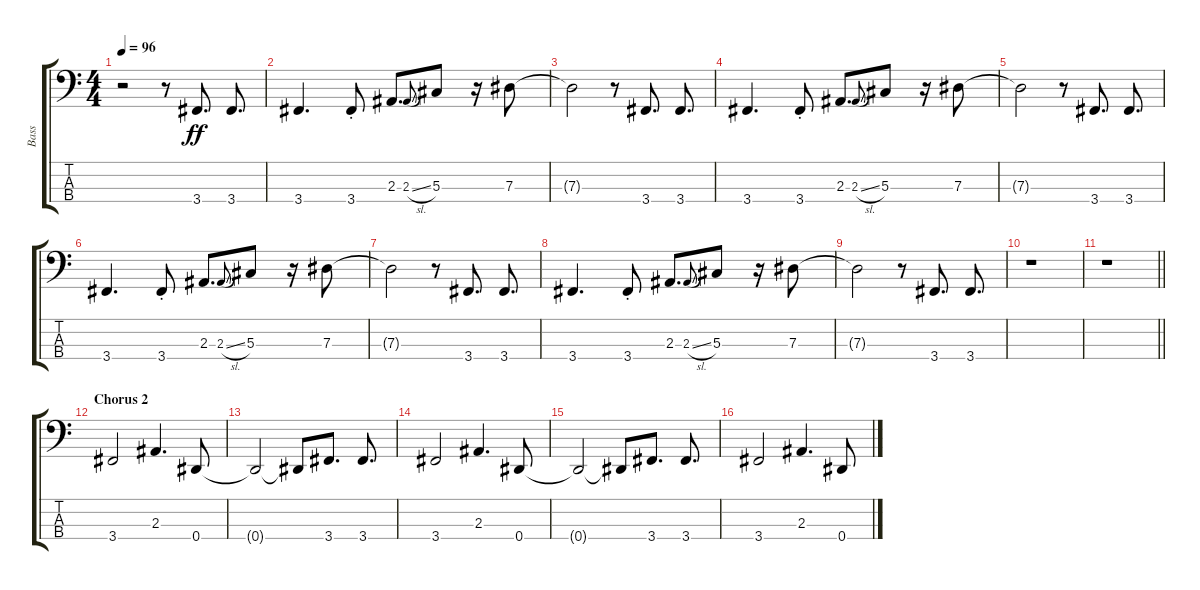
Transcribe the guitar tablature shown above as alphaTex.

\track ("Bass" "Bass") {instrument electricbassfinger}
\staff {score tabs}
\tuning (Gb2 Db2 Ab1 Eb1) {hide}
\ts (4 4)
\tempo 96
\clef f4
\ks c
r.2{dy ff} r.8 3.4.8{d} 3.4.8{d} |
3.4.4{d} 3.4{st}.8 2.3.8{d} 2.3{sl}.8{gr onbeat} 5.3.8 r.16 7.3.8 |
7.3{t}.2 r.8 3.4.8{d} 3.4.8{d} |
3.4.4{d} 3.4{st}.8 2.3.8{d} 2.3{sl}.8{gr onbeat} 5.3.8 r.16 7.3.8 |
7.3{t}.2 r.8 3.4.8{d} 3.4.8{d} |
3.4.4{d} 3.4{st}.8 2.3.8{d} 2.3{sl}.8{gr onbeat} 5.3.8 r.16 7.3.8 |
7.3{t}.2 r.8 3.4.8{d} 3.4.8{d} |
3.4.4{d} 3.4{st}.8 2.3.8{d} 2.3{sl}.8{gr onbeat} 5.3.8 r.16 7.3.8 |
7.3{t}.2 r.8 3.4.8{d} 3.4.8{d} |
r.1 |
\barLineRight lightlight
r.1 |
\section ("" "Chorus 2")
3.4.2 2.3.4{d} 0.4.8 |
0.4{t}.2 0.4{t}.8 3.4.8{d} 3.4.8{d} |
3.4.2 2.3.4{d} 0.4.8 |
0.4{t}.2 0.4{t}.8 3.4.8{d} 3.4.8{d} |
3.4.2 2.3.4{d} 0.4.8
